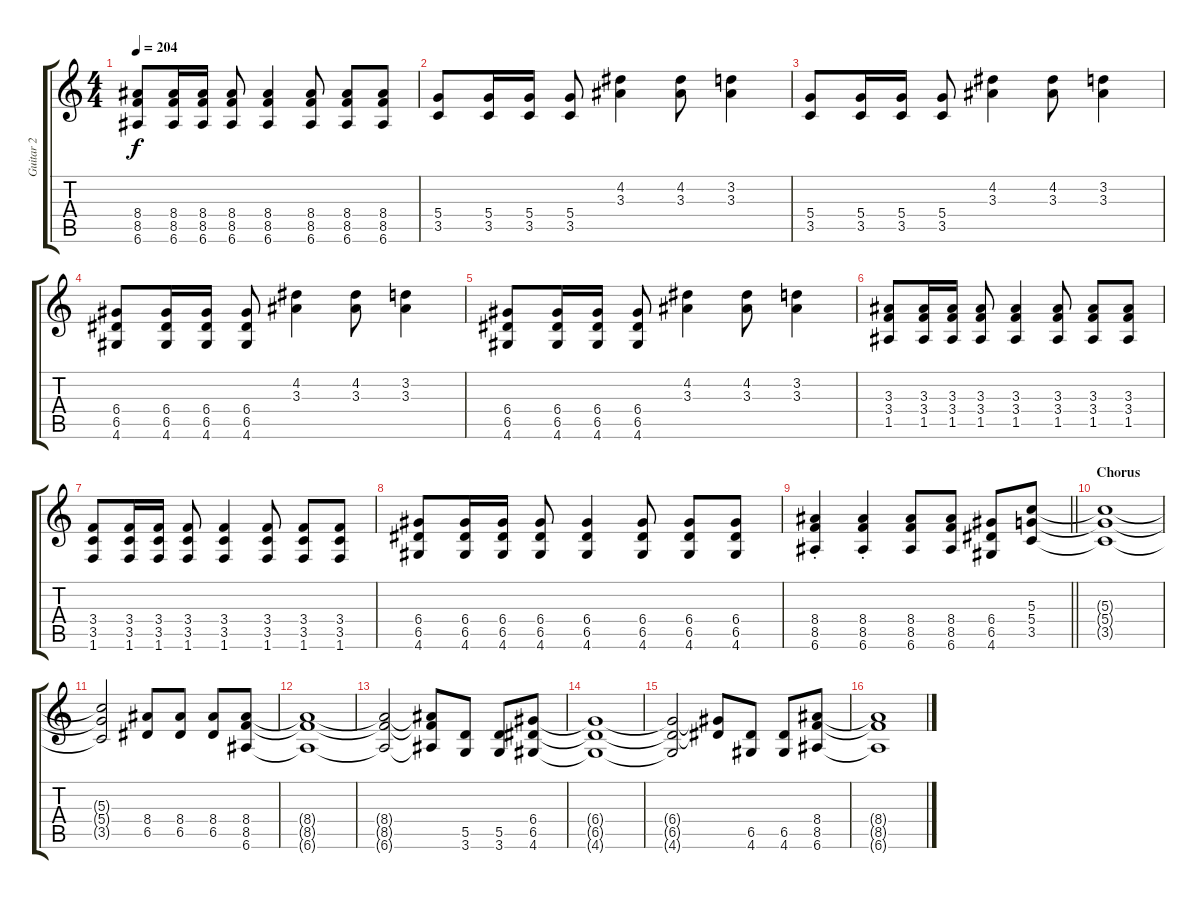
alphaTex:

\track ("Guitar 2" "Guitar 2") {instrument distortionguitar}
\staff {score tabs}
\tuning (E4 B3 G3 D3 A2 E2) {hide}
\ts (4 4)
\tempo 204
\clef g2
\ks c
(8.4 8.5 6.6).8{dy f} (8.4 8.5 6.6).16 (8.4 8.5 6.6).16 (8.4 8.5 6.6).8 (8.4 8.5 6.6).4 (8.4 8.5 6.6).8 (8.4 8.5 6.6).8 (8.4 8.5 6.6).8 |
(5.4 3.5).8 (5.4 3.5).16 (5.4 3.5).16 (5.4 3.5).8 (4.2 3.3).4 (4.2 3.3).8 (3.2 3.3).4 |
(5.4 3.5).8 (5.4 3.5).16 (5.4 3.5).16 (5.4 3.5).8 (4.2 3.3).4 (4.2 3.3).8 (3.2 3.3).4 |
(6.4 6.5 4.6).8 (6.4 6.5 4.6).16 (6.4 6.5 4.6).16 (6.4 6.5 4.6).8 (4.2 3.3).4 (4.2 3.3).8 (3.2 3.3).4 |
(6.4 6.5 4.6).8 (6.4 6.5 4.6).16 (6.4 6.5 4.6).16 (6.4 6.5 4.6).8 (4.2 3.3).4 (4.2 3.3).8 (3.2 3.3).4 |
(3.3 3.4 1.5).8 (3.3 3.4 1.5).16 (3.3 3.4 1.5).16 (3.3 3.4 1.5).8 (3.3 3.4 1.5).4 (3.3 3.4 1.5).8 (3.3 3.4 1.5).8 (3.3 3.4 1.5).8 |
(3.4 3.5 1.6).8 (3.4 3.5 1.6).16 (3.4 3.5 1.6).16 (3.4 3.5 1.6).8 (3.4 3.5 1.6).4 (3.4 3.5 1.6).8 (3.4 3.5 1.6).8 (3.4 3.5 1.6).8 |
(6.4 6.5 4.6).8 (6.4 6.5 4.6).16 (6.4 6.5 4.6).16 (6.4 6.5 4.6).8 (6.4 6.5 4.6).4 (6.4 6.5 4.6).8 (6.4 6.5 4.6).8 (6.4 6.5 4.6).8 |
\barLineRight lightlight
(8.4{st} 8.5{st} 6.6{st}).4 (8.4{st} 8.5{st} 6.6{st}).4 (8.4 8.5 6.6).8 (8.4 8.5 6.6).8 (6.4 6.5 4.6).8 (5.3 5.4 3.5).8 |
\section ("" "Chorus")
(5.3{t} 5.4{t} 3.5{t}).1 |
(5.3{t} 5.4{t} 3.5{t}).2 (8.4 6.5).8 (8.4 6.5).8 (8.4 6.5).8 (8.4 8.5 6.6).8 |
(8.4{t} 8.5{t} 6.6{t}).1 |
(8.4{t} 8.5{t} 6.6{t}).2 (8.4{t} 8.5{t} 6.6{t}).8 (5.5 3.6).8 (5.5 3.6).8 (6.4 6.5 4.6).8 |
(6.4{t} 6.5{t} 4.6{t}).1 |
(6.4{t} 6.5{t} 4.6{t}).2 (6.4{t} 6.5{t}).8 (6.5 4.6).8 (6.5 4.6).8 (8.4 8.5 6.6).8 |
(8.4{t} 8.5{t} 6.6{t}).1
